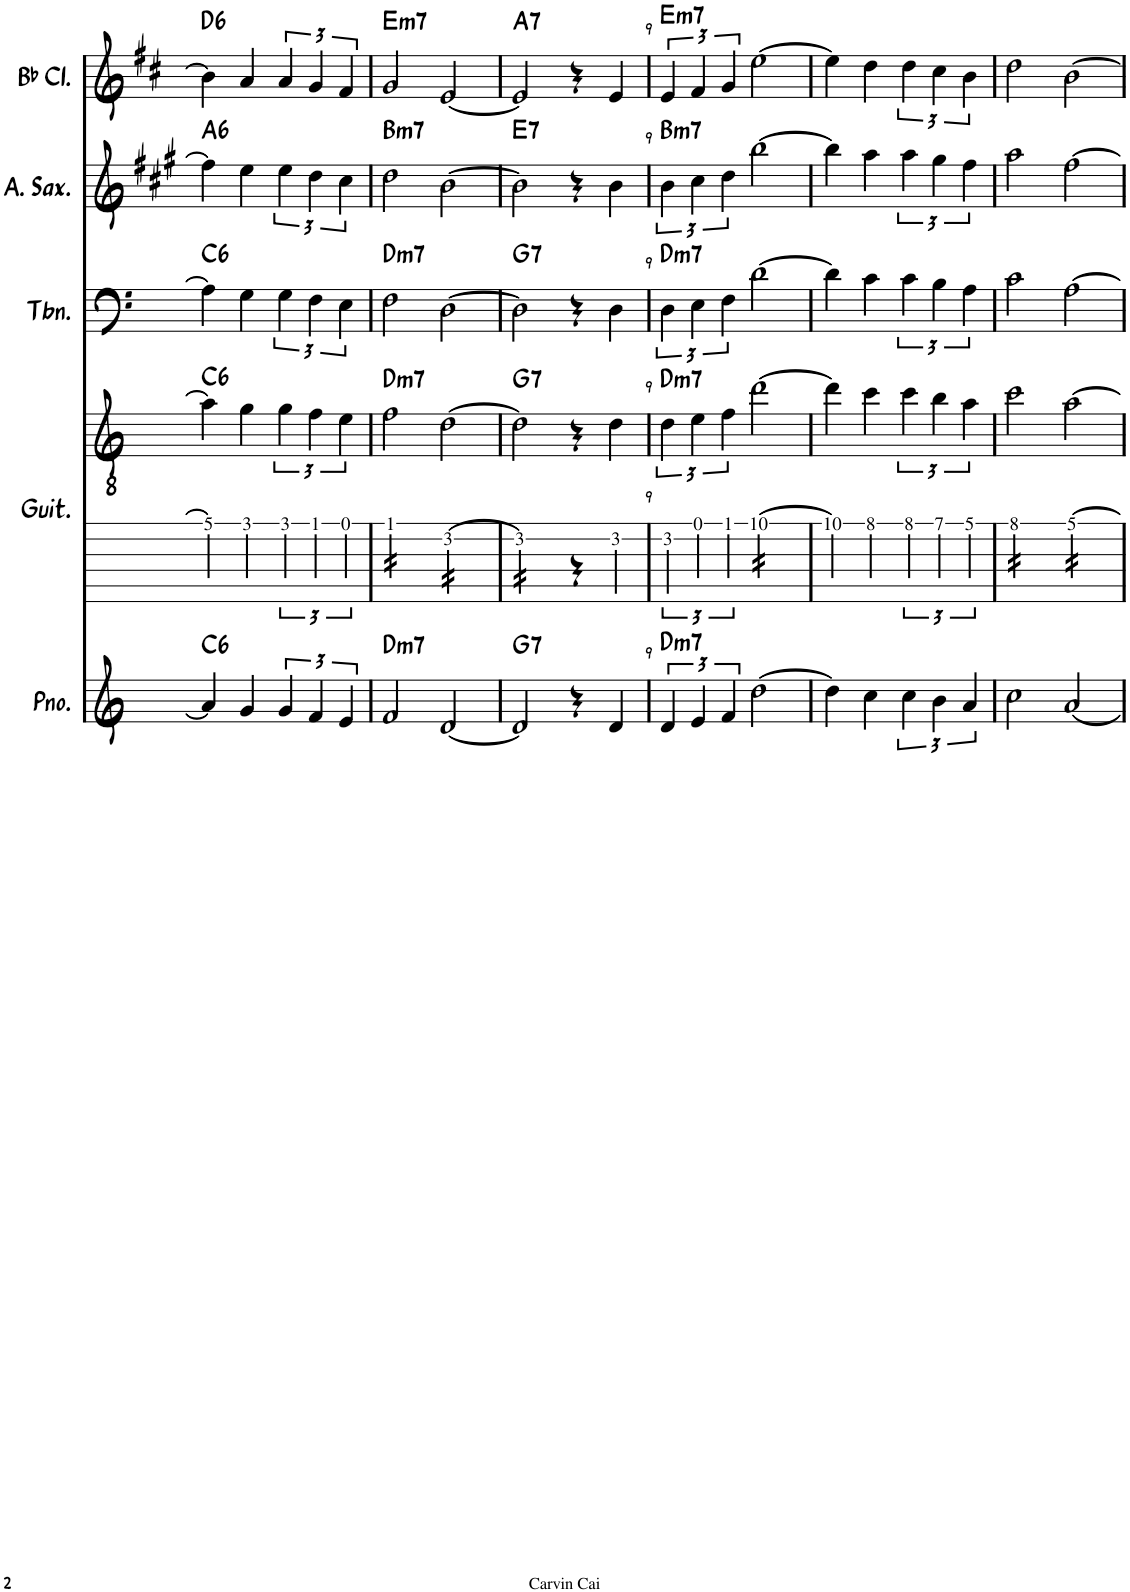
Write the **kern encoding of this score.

**kern	**harte	**kern	**kern	**harte	**kern	**harte	**kern	**harte	**kern	**harte
*part5	*part5	*part4	*part4	*part4	*part3	*part3	*part2	*part2	*part1	*part1
*staff6	*	*staff5	*staff4	*	*staff3	*	*staff2	*	*staff1	*
*I"钢琴	*	*I"原音吉他	*	*	*I"长号	*	*I"中音萨克斯	*	*I"降B调单簧管	*
!!LO:PB:g=z
*clefG2	*	*	*clefGv2	*	*clefF4	*	*clefG2	*	*clefG2	*
*	*	*	*	*	*	*	*Trd5c9	*	*Trd1c2	*
*k[]	*	*k[]	*k[]	*	*k[]	*	*k[f#c#g#]	*	*k[f#c#]	*
*M4/4	*	*M4/4	*M4/4	*	*M4/4	*	*M4/4	*	*M4/4	*
=6	=6	=6	=6	=6	=6	=6	=6	=6	=6	=6
!	!LO:H:kt=6	!	!	!LO:H:kt=6	!	!LO:H:kt=6	!	!LO:H:kt=6	!	!LO:H:kt=6
4a/]	C:maj6	4a\]	4a\]	C:maj6	4A\]	C:maj6	4ff#\]	A:maj6	4b\]	D:maj6
4g/	.	4g\	4g\	.	4G\	.	4ee\	.	4a/	.
6g/	.	6g\	6g\	.	6G\	.	6ee\	.	6a/	.
6f/	.	6f\	6f\	.	6F\	.	6dd\	.	6g/	.
6e/	.	6e\	6e\	.	6E\	.	6cc#\	.	6f#/	.
=7	=7	=7	=7	=7	=7	=7	=7	=7	=7	=7
!	!LO:H:kt=m7	!	!	!LO:H:kt=m7	!	!LO:H:kt=m7	!	!LO:H:kt=m7	!	!LO:H:kt=m7
2f/	D:min7	2f\	2f\	D:min7	2F\	D:min7	2dd\	B:min7	2g/	E:min7
[2d/	.	[2d\	[2d\	.	[2D\	.	[2b\	.	[2e/	.
=8	=8	=8	=8	=8	=8	=8	=8	=8	=8	=8
!	!LO:H:kt=7	!	!	!LO:H:kt=7	!	!LO:H:kt=7	!	!LO:H:kt=7	!	!LO:H:kt=7
2d/]	G:7	2d\]	2d\]	G:7	2D\]	G:7	2b\]	E:7	2e/]	A:7
4r	.	4r	4r	.	4r	.	4r	.	4r	.
4d/	.	4d\	4d\	.	4D\	.	4b\	.	4e/	.
=9	=9	=9	=9	=9	=9	=9	=9	=9	=9	=9
!	!LO:H:kt=m7	!	!	!LO:H:kt=m7	!	!LO:H:kt=m7	!	!LO:H:kt=m7	!	!LO:H:kt=m7
6d/	D:min7	6d\	6d\	D:min7	6D\	D:min7	6b\	B:min7	6e/	E:min7
6e/	.	6e\	6e\	.	6E\	.	6cc#\	.	6f#/	.
6f/	.	6f\	6f\	.	6F\	.	6dd\	.	6g/	.
[2dd\	.	[2dd\	[2dd\	.	[2d\	.	[2bb\	.	[2ee\	.
=10	=10	=10	=10	=10	=10	=10	=10	=10	=10	=10
4dd\]	.	4dd\]	4dd\]	.	4d\]	.	4bb\]	.	4ee\]	.
4cc\	.	4cc\	4cc\	.	4c\	.	4aa\	.	4dd\	.
6cc\	.	6cc\	6cc\	.	6c\	.	6aa\	.	6dd\	.
6b\	.	6b\	6b\	.	6B\	.	6gg#\	.	6cc#\	.
6a/	.	6a\	6a\	.	6A\	.	6ff#\	.	6b\	.
=11	=11	=11	=11	=11	=11	=11	=11	=11	=11	=11
2cc\	.	2cc\	2cc\	.	2c\	.	2aa\	.	2dd\	.
[2a/	.	[2a\	[2a\	.	[2A\	.	[2ff#\	.	[2b\	.
=	=	=	=	=	=	=	=	=	=	=
*-	*-	*-	*-	*-	*-	*-	*-	*-	*-	*-
